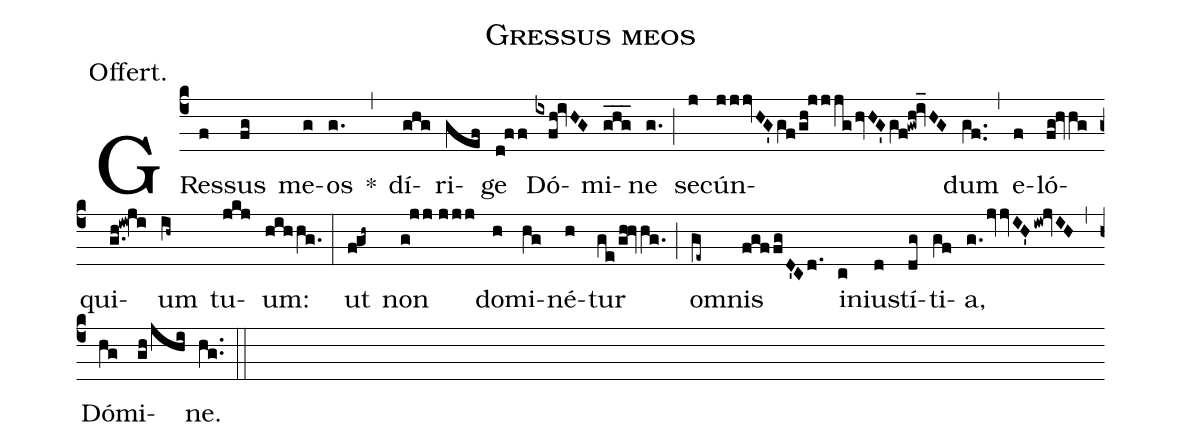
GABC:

name:Gressus meos;
annotation:Offert.;
mode:8;
office-part:Offertory;
%%
(c4) GRes(f)sus(fg) me(g)os(g.) *(,) dí(ghg)ri(gef)ge(d!ff) Dó(ixfh!ivHG)mi(ghg___)ne(g.) (;) se(j)cún(jjjvHG'gf/gh!jjjghvHG'gf!gwh!iv_HG)dum(gf..) (,) e(f)ló(fg!hvhg)qui(g.h!iw!ji)um(ih~) tu(jkj)um:(hihhg.) (:) ut(f!gh~) non(g!jj//jjj) do(h)mi(hg)né(h)tur(ge/gh!hvhg.) (;) o(ge~)mnis(fgf/fgD'Cd.) in(c)iu(d)stí(dg)ti(gf)a,(g./jvvIH'iw!jvIH) (,) Dó(hg)mi(gh/jhi)ne.(hg..) (::)
